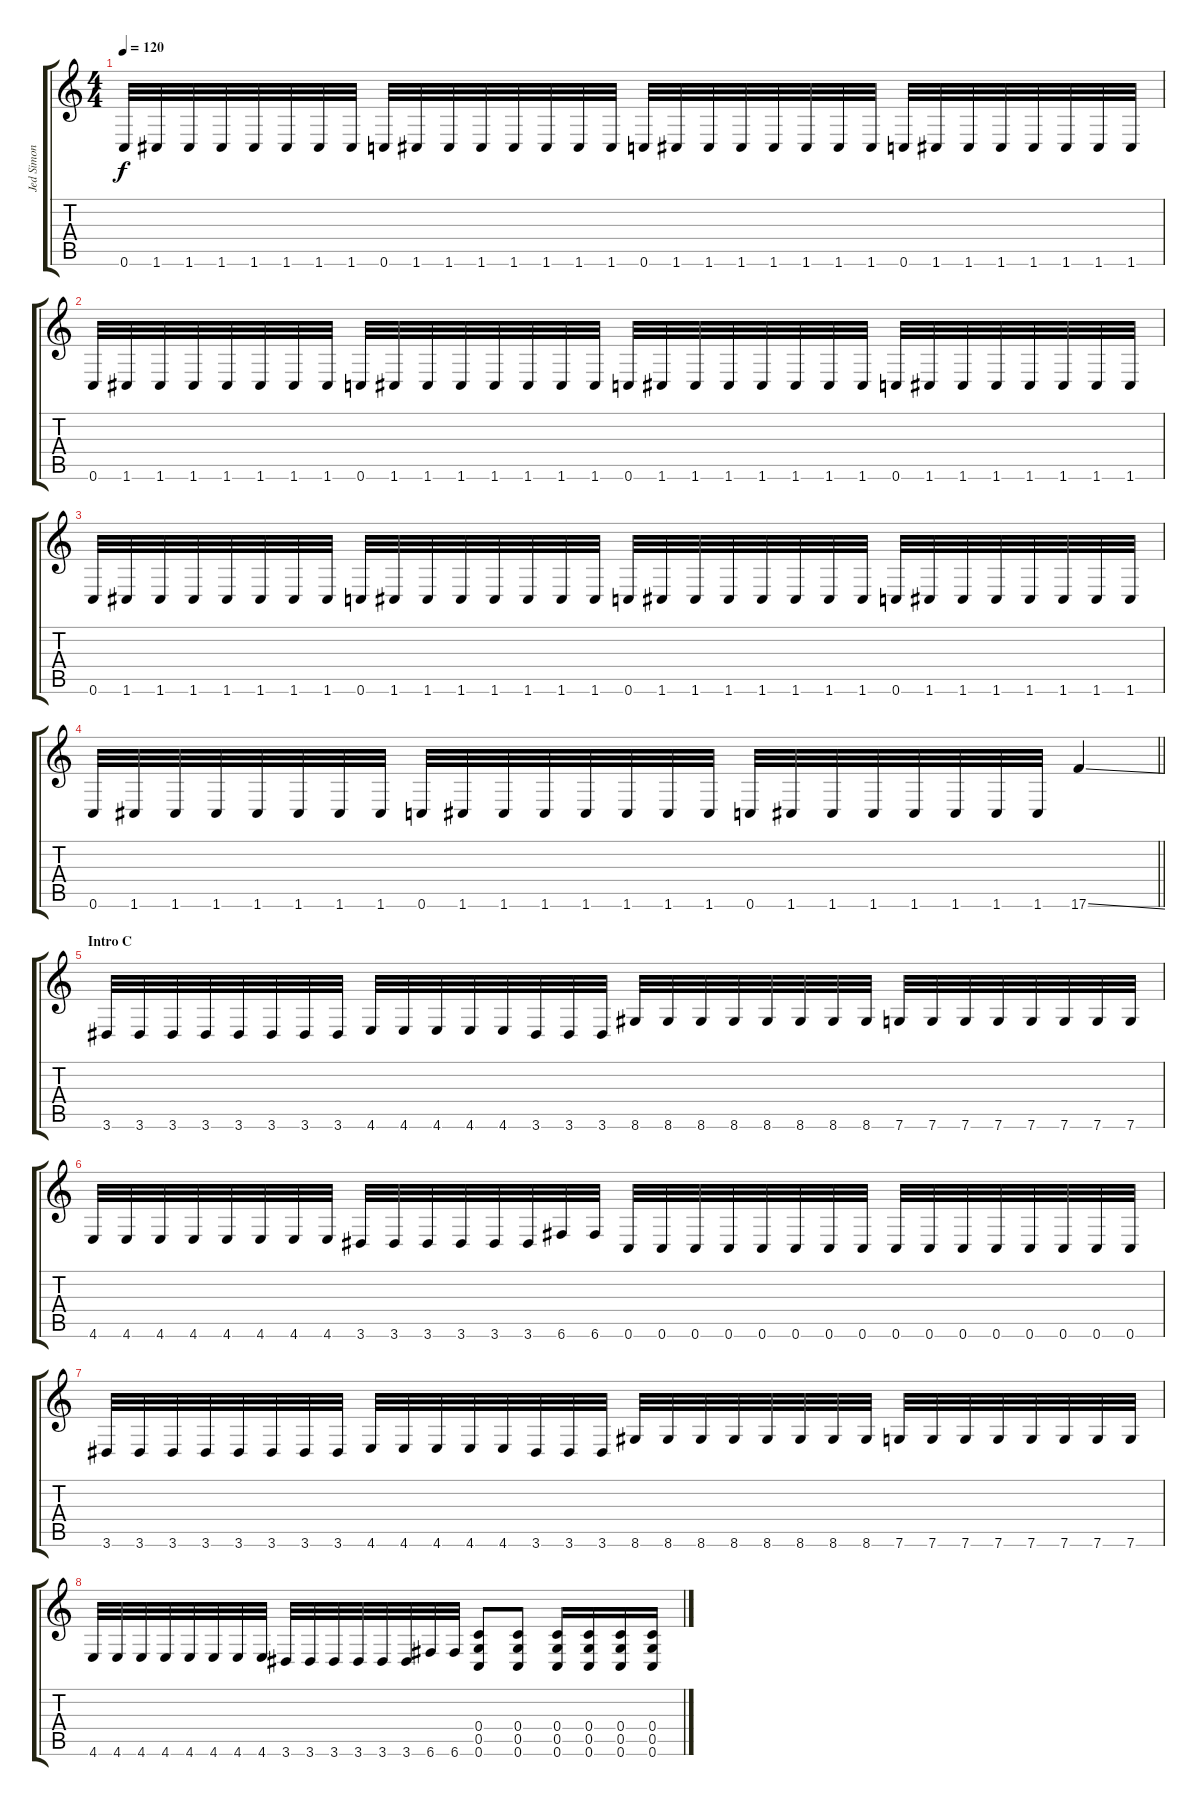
\track ("Jed Simon" "Jed Simon") {instrument overdrivenguitar}
\staff {score tabs}
\tuning (E4 C4 G3 C3 G2 C2) {hide}
\ts (4 4)
\tempo 120
\clef g2
\ks c
0.6.32{dy f} 1.6.32 1.6.32 1.6.32 1.6.32 1.6.32 1.6.32 1.6.32 0.6.32 1.6.32 1.6.32 1.6.32 1.6.32 1.6.32 1.6.32 1.6.32 0.6.32 1.6.32 1.6.32 1.6.32 1.6.32 1.6.32 1.6.32 1.6.32 0.6.32 1.6.32 1.6.32 1.6.32 1.6.32 1.6.32 1.6.32 1.6.32 |
0.6.32 1.6.32 1.6.32 1.6.32 1.6.32 1.6.32 1.6.32 1.6.32 0.6.32 1.6.32 1.6.32 1.6.32 1.6.32 1.6.32 1.6.32 1.6.32 0.6.32 1.6.32 1.6.32 1.6.32 1.6.32 1.6.32 1.6.32 1.6.32 0.6.32 1.6.32 1.6.32 1.6.32 1.6.32 1.6.32 1.6.32 1.6.32 |
0.6.32 1.6.32 1.6.32 1.6.32 1.6.32 1.6.32 1.6.32 1.6.32 0.6.32 1.6.32 1.6.32 1.6.32 1.6.32 1.6.32 1.6.32 1.6.32 0.6.32 1.6.32 1.6.32 1.6.32 1.6.32 1.6.32 1.6.32 1.6.32 0.6.32 1.6.32 1.6.32 1.6.32 1.6.32 1.6.32 1.6.32 1.6.32 |
\barLineRight lightlight
0.6.32 1.6.32 1.6.32 1.6.32 1.6.32 1.6.32 1.6.32 1.6.32 0.6.32 1.6.32 1.6.32 1.6.32 1.6.32 1.6.32 1.6.32 1.6.32 0.6.32 1.6.32 1.6.32 1.6.32 1.6.32 1.6.32 1.6.32 1.6.32 17.6{ss}.4 |
\section ("" "Intro C")
3.6.32 3.6.32 3.6.32 3.6.32 3.6.32 3.6.32 3.6.32 3.6.32 4.6.32 4.6.32 4.6.32 4.6.32 4.6.32 3.6.32 3.6.32 3.6.32 8.6.32 8.6.32 8.6.32 8.6.32 8.6.32 8.6.32 8.6.32 8.6.32 7.6.32 7.6.32 7.6.32 7.6.32 7.6.32 7.6.32 7.6.32 7.6.32 |
4.6.32 4.6.32 4.6.32 4.6.32 4.6.32 4.6.32 4.6.32 4.6.32 3.6.32 3.6.32 3.6.32 3.6.32 3.6.32 3.6.32 6.6.32 6.6.32 0.6.32 0.6.32 0.6.32 0.6.32 0.6.32 0.6.32 0.6.32 0.6.32 0.6.32 0.6.32 0.6.32 0.6.32 0.6.32 0.6.32 0.6.32 0.6.32 |
3.6.32 3.6.32 3.6.32 3.6.32 3.6.32 3.6.32 3.6.32 3.6.32 4.6.32 4.6.32 4.6.32 4.6.32 4.6.32 3.6.32 3.6.32 3.6.32 8.6.32 8.6.32 8.6.32 8.6.32 8.6.32 8.6.32 8.6.32 8.6.32 7.6.32 7.6.32 7.6.32 7.6.32 7.6.32 7.6.32 7.6.32 7.6.32 |
4.6.32 4.6.32 4.6.32 4.6.32 4.6.32 4.6.32 4.6.32 4.6.32 3.6.32 3.6.32 3.6.32 3.6.32 3.6.32 3.6.32 6.6.32 6.6.32 (0.4 0.5 0.6).8 (0.4 0.5 0.6).8 (0.4 0.5 0.6).16 (0.4 0.5 0.6).16 (0.4 0.5 0.6).16 (0.4 0.5 0.6).16
